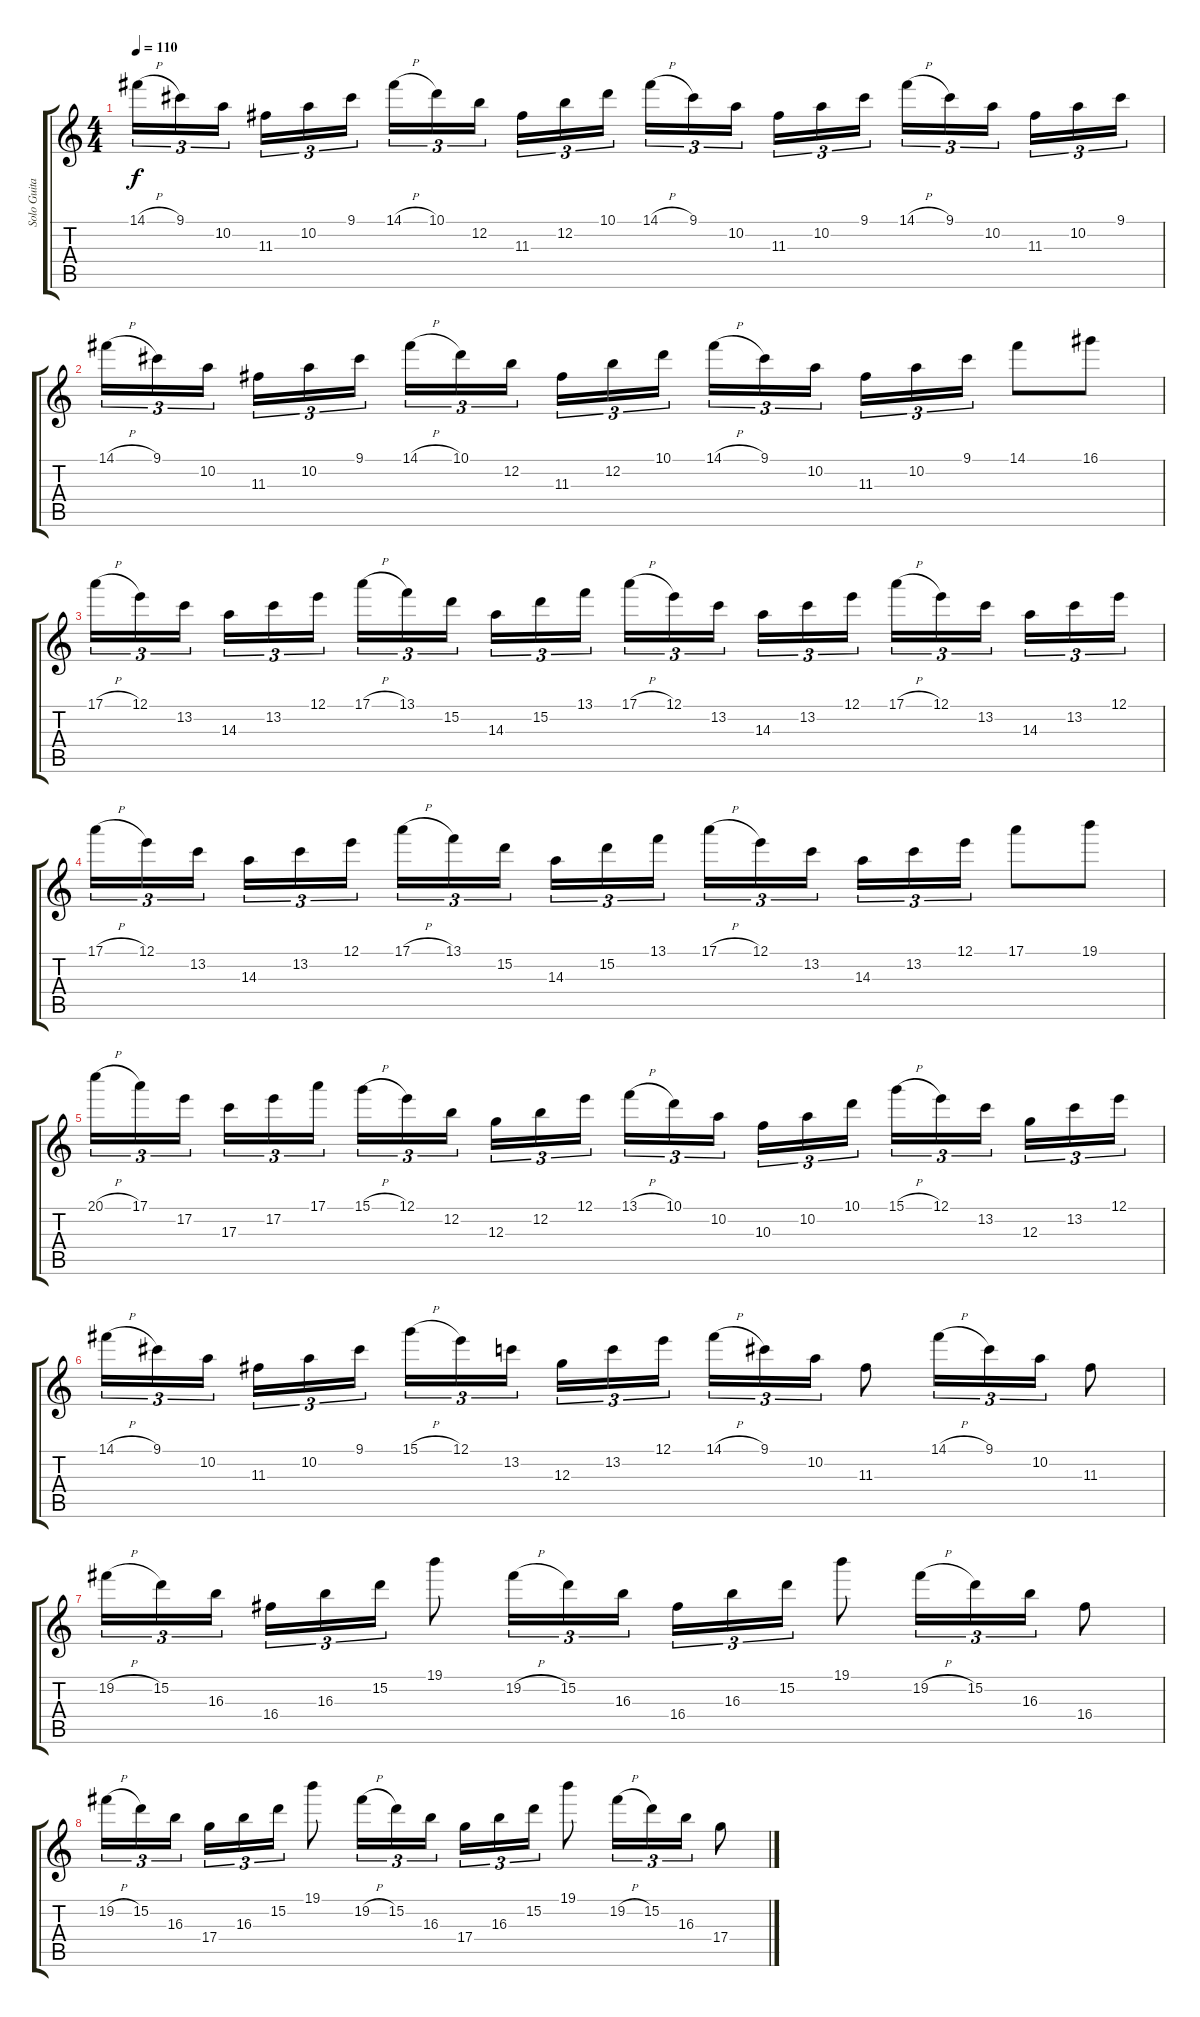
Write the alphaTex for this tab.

\track ("Solo Guitar" "Solo Guita") {instrument distortionguitar}
\staff {score tabs}
\tuning (E4 B3 G3 D3 A2 E2) {hide}
\ts (4 4)
\tempo 110
\clef g2
\ks c
14.1{h}.16{tu (3 2) dy f} 9.1.16{tu (3 2)} 10.2.16{tu (3 2)} 11.3.16{tu (3 2)} 10.2.16{tu (3 2)} 9.1.16{tu (3 2)} 14.1{h}.16{tu (3 2)} 10.1.16{tu (3 2)} 12.2.16{tu (3 2)} 11.3.16{tu (3 2)} 12.2.16{tu (3 2)} 10.1.16{tu (3 2)} 14.1{h}.16{tu (3 2)} 9.1.16{tu (3 2)} 10.2.16{tu (3 2)} 11.3.16{tu (3 2)} 10.2.16{tu (3 2)} 9.1.16{tu (3 2)} 14.1{h}.16{tu (3 2)} 9.1.16{tu (3 2)} 10.2.16{tu (3 2)} 11.3.16{tu (3 2)} 10.2.16{tu (3 2)} 9.1.16{tu (3 2)} |
14.1{h}.16{tu (3 2)} 9.1.16{tu (3 2)} 10.2.16{tu (3 2)} 11.3.16{tu (3 2)} 10.2.16{tu (3 2)} 9.1.16{tu (3 2)} 14.1{h}.16{tu (3 2)} 10.1.16{tu (3 2)} 12.2.16{tu (3 2)} 11.3.16{tu (3 2)} 12.2.16{tu (3 2)} 10.1.16{tu (3 2)} 14.1{h}.16{tu (3 2)} 9.1.16{tu (3 2)} 10.2.16{tu (3 2)} 11.3.16{tu (3 2)} 10.2.16{tu (3 2)} 9.1.16{tu (3 2)} 14.1.8 16.1.8 |
17.1{h}.16{tu (3 2)} 12.1.16{tu (3 2)} 13.2.16{tu (3 2)} 14.3.16{tu (3 2)} 13.2.16{tu (3 2)} 12.1.16{tu (3 2)} 17.1{h}.16{tu (3 2)} 13.1.16{tu (3 2)} 15.2.16{tu (3 2)} 14.3.16{tu (3 2)} 15.2.16{tu (3 2)} 13.1.16{tu (3 2)} 17.1{h}.16{tu (3 2)} 12.1.16{tu (3 2)} 13.2.16{tu (3 2)} 14.3.16{tu (3 2)} 13.2.16{tu (3 2)} 12.1.16{tu (3 2)} 17.1{h}.16{tu (3 2)} 12.1.16{tu (3 2)} 13.2.16{tu (3 2)} 14.3.16{tu (3 2)} 13.2.16{tu (3 2)} 12.1.16{tu (3 2)} |
17.1{h}.16{tu (3 2)} 12.1.16{tu (3 2)} 13.2.16{tu (3 2)} 14.3.16{tu (3 2)} 13.2.16{tu (3 2)} 12.1.16{tu (3 2)} 17.1{h}.16{tu (3 2)} 13.1.16{tu (3 2)} 15.2.16{tu (3 2)} 14.3.16{tu (3 2)} 15.2.16{tu (3 2)} 13.1.16{tu (3 2)} 17.1{h}.16{tu (3 2)} 12.1.16{tu (3 2)} 13.2.16{tu (3 2)} 14.3.16{tu (3 2)} 13.2.16{tu (3 2)} 12.1.16{tu (3 2)} 17.1.8 19.1.8 |
20.1{h}.16{tu (3 2)} 17.1.16{tu (3 2)} 17.2.16{tu (3 2)} 17.3.16{tu (3 2)} 17.2.16{tu (3 2)} 17.1.16{tu (3 2)} 15.1{h}.16{tu (3 2)} 12.1.16{tu (3 2)} 12.2.16{tu (3 2)} 12.3.16{tu (3 2)} 12.2.16{tu (3 2)} 12.1.16{tu (3 2)} 13.1{h}.16{tu (3 2)} 10.1.16{tu (3 2)} 10.2.16{tu (3 2)} 10.3.16{tu (3 2)} 10.2.16{tu (3 2)} 10.1.16{tu (3 2)} 15.1{h}.16{tu (3 2)} 12.1.16{tu (3 2)} 13.2.16{tu (3 2)} 12.3.16{tu (3 2)} 13.2.16{tu (3 2)} 12.1.16{tu (3 2)} |
14.1{h}.16{tu (3 2)} 9.1.16{tu (3 2)} 10.2.16{tu (3 2)} 11.3.16{tu (3 2)} 10.2.16{tu (3 2)} 9.1.16{tu (3 2)} 15.1{h}.16{tu (3 2)} 12.1.16{tu (3 2)} 13.2.16{tu (3 2)} 12.3.16{tu (3 2)} 13.2.16{tu (3 2)} 12.1.16{tu (3 2)} 14.1{h}.16{tu (3 2)} 9.1.16{tu (3 2)} 10.2.16{tu (3 2)} 11.3.8 14.1{h}.16{tu (3 2)} 9.1.16{tu (3 2)} 10.2.16{tu (3 2)} 11.3.8 |
19.2{h}.16{tu (3 2)} 15.2.16{tu (3 2)} 16.3.16{tu (3 2)} 16.4.16{tu (3 2)} 16.3.16{tu (3 2)} 15.2.16{tu (3 2)} 19.1.8 19.2{h}.16{tu (3 2)} 15.2.16{tu (3 2)} 16.3.16{tu (3 2)} 16.4.16{tu (3 2)} 16.3.16{tu (3 2)} 15.2.16{tu (3 2)} 19.1.8 19.2{h}.16{tu (3 2)} 15.2.16{tu (3 2)} 16.3.16{tu (3 2)} 16.4.8 |
19.2{h}.16{tu (3 2)} 15.2.16{tu (3 2)} 16.3.16{tu (3 2)} 17.4.16{tu (3 2)} 16.3.16{tu (3 2)} 15.2.16{tu (3 2)} 19.1.8 19.2{h}.16{tu (3 2)} 15.2.16{tu (3 2)} 16.3.16{tu (3 2)} 17.4.16{tu (3 2)} 16.3.16{tu (3 2)} 15.2.16{tu (3 2)} 19.1.8 19.2{h}.16{tu (3 2)} 15.2.16{tu (3 2)} 16.3.16{tu (3 2)} 17.4.8
